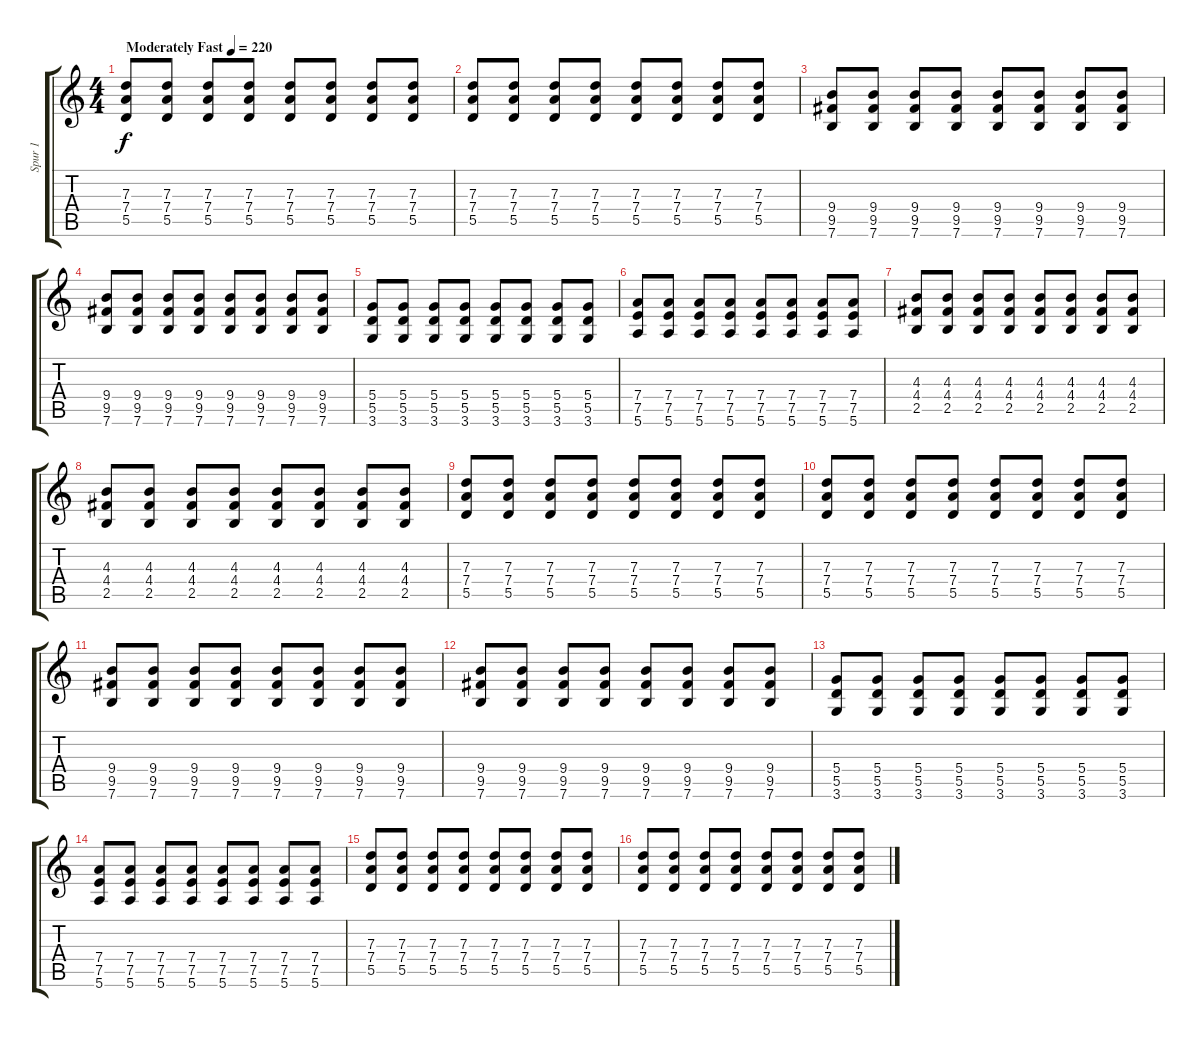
\track ("Spur 1" "Spur 1") {instrument distortionguitar}
\staff {score tabs}
\tuning (E4 B3 G3 D3 A2 E2) {hide}
\ts (4 4)
\tempo (220 "Moderately Fast")
\clef g2
\ks c
(7.3 7.4 5.5).8{dy f instrument distortionguitar} (7.3 7.4 5.5).8 (7.3 7.4 5.5).8 (7.3 7.4 5.5).8 (7.3 7.4 5.5).8 (7.3 7.4 5.5).8 (7.3 7.4 5.5).8 (7.3 7.4 5.5).8 |
(7.3 7.4 5.5).8 (7.3 7.4 5.5).8 (7.3 7.4 5.5).8 (7.3 7.4 5.5).8 (7.3 7.4 5.5).8 (7.3 7.4 5.5).8 (7.3 7.4 5.5).8 (7.3 7.4 5.5).8 |
(9.4 9.5 7.6).8 (9.4 9.5 7.6).8 (9.4 9.5 7.6).8 (9.4 9.5 7.6).8 (9.4 9.5 7.6).8 (9.4 9.5 7.6).8 (9.4 9.5 7.6).8 (9.4 9.5 7.6).8 |
(9.4 9.5 7.6).8 (9.4 9.5 7.6).8 (9.4 9.5 7.6).8 (9.4 9.5 7.6).8 (9.4 9.5 7.6).8 (9.4 9.5 7.6).8 (9.4 9.5 7.6).8 (9.4 9.5 7.6).8 |
(5.4 5.5 3.6).8 (5.4 5.5 3.6).8 (5.4 5.5 3.6).8 (5.4 5.5 3.6).8 (5.4 5.5 3.6).8 (5.4 5.5 3.6).8 (5.4 5.5 3.6).8 (5.4 5.5 3.6).8 |
(7.4 7.5 5.6).8 (7.4 7.5 5.6).8 (7.4 7.5 5.6).8 (7.4 7.5 5.6).8 (7.4 7.5 5.6).8 (7.4 7.5 5.6).8 (7.4 7.5 5.6).8 (7.4 7.5 5.6).8 |
(4.3 4.4 2.5).8 (4.3 4.4 2.5).8 (4.3 4.4 2.5).8 (4.3 4.4 2.5).8 (4.3 4.4 2.5).8 (4.3 4.4 2.5).8 (4.3 4.4 2.5).8 (4.3 4.4 2.5).8 |
(4.3 4.4 2.5).8 (4.3 4.4 2.5).8 (4.3 4.4 2.5).8 (4.3 4.4 2.5).8 (4.3 4.4 2.5).8 (4.3 4.4 2.5).8 (4.3 4.4 2.5).8 (4.3 4.4 2.5).8 |
(7.3 7.4 5.5).8 (7.3 7.4 5.5).8 (7.3 7.4 5.5).8 (7.3 7.4 5.5).8 (7.3 7.4 5.5).8 (7.3 7.4 5.5).8 (7.3 7.4 5.5).8 (7.3 7.4 5.5).8 |
(7.3 7.4 5.5).8 (7.3 7.4 5.5).8 (7.3 7.4 5.5).8 (7.3 7.4 5.5).8 (7.3 7.4 5.5).8 (7.3 7.4 5.5).8 (7.3 7.4 5.5).8 (7.3 7.4 5.5).8 |
(9.4 9.5 7.6).8 (9.4 9.5 7.6).8 (9.4 9.5 7.6).8 (9.4 9.5 7.6).8 (9.4 9.5 7.6).8 (9.4 9.5 7.6).8 (9.4 9.5 7.6).8 (9.4 9.5 7.6).8 |
(9.4 9.5 7.6).8 (9.4 9.5 7.6).8 (9.4 9.5 7.6).8 (9.4 9.5 7.6).8 (9.4 9.5 7.6).8 (9.4 9.5 7.6).8 (9.4 9.5 7.6).8 (9.4 9.5 7.6).8 |
(5.4 5.5 3.6).8 (5.4 5.5 3.6).8 (5.4 5.5 3.6).8 (5.4 5.5 3.6).8 (5.4 5.5 3.6).8 (5.4 5.5 3.6).8 (5.4 5.5 3.6).8 (5.4 5.5 3.6).8 |
(7.4 7.5 5.6).8 (7.4 7.5 5.6).8 (7.4 7.5 5.6).8 (7.4 7.5 5.6).8 (7.4 7.5 5.6).8 (7.4 7.5 5.6).8 (7.4 7.5 5.6).8 (7.4 7.5 5.6).8 |
(7.3 7.4 5.5).8 (7.3 7.4 5.5).8 (7.3 7.4 5.5).8 (7.3 7.4 5.5).8 (7.3 7.4 5.5).8 (7.3 7.4 5.5).8 (7.3 7.4 5.5).8 (7.3 7.4 5.5).8 |
(7.3 7.4 5.5).8 (7.3 7.4 5.5).8 (7.3 7.4 5.5).8 (7.3 7.4 5.5).8 (7.3 7.4 5.5).8 (7.3 7.4 5.5).8 (7.3 7.4 5.5).8 (7.3 7.4 5.5).8
